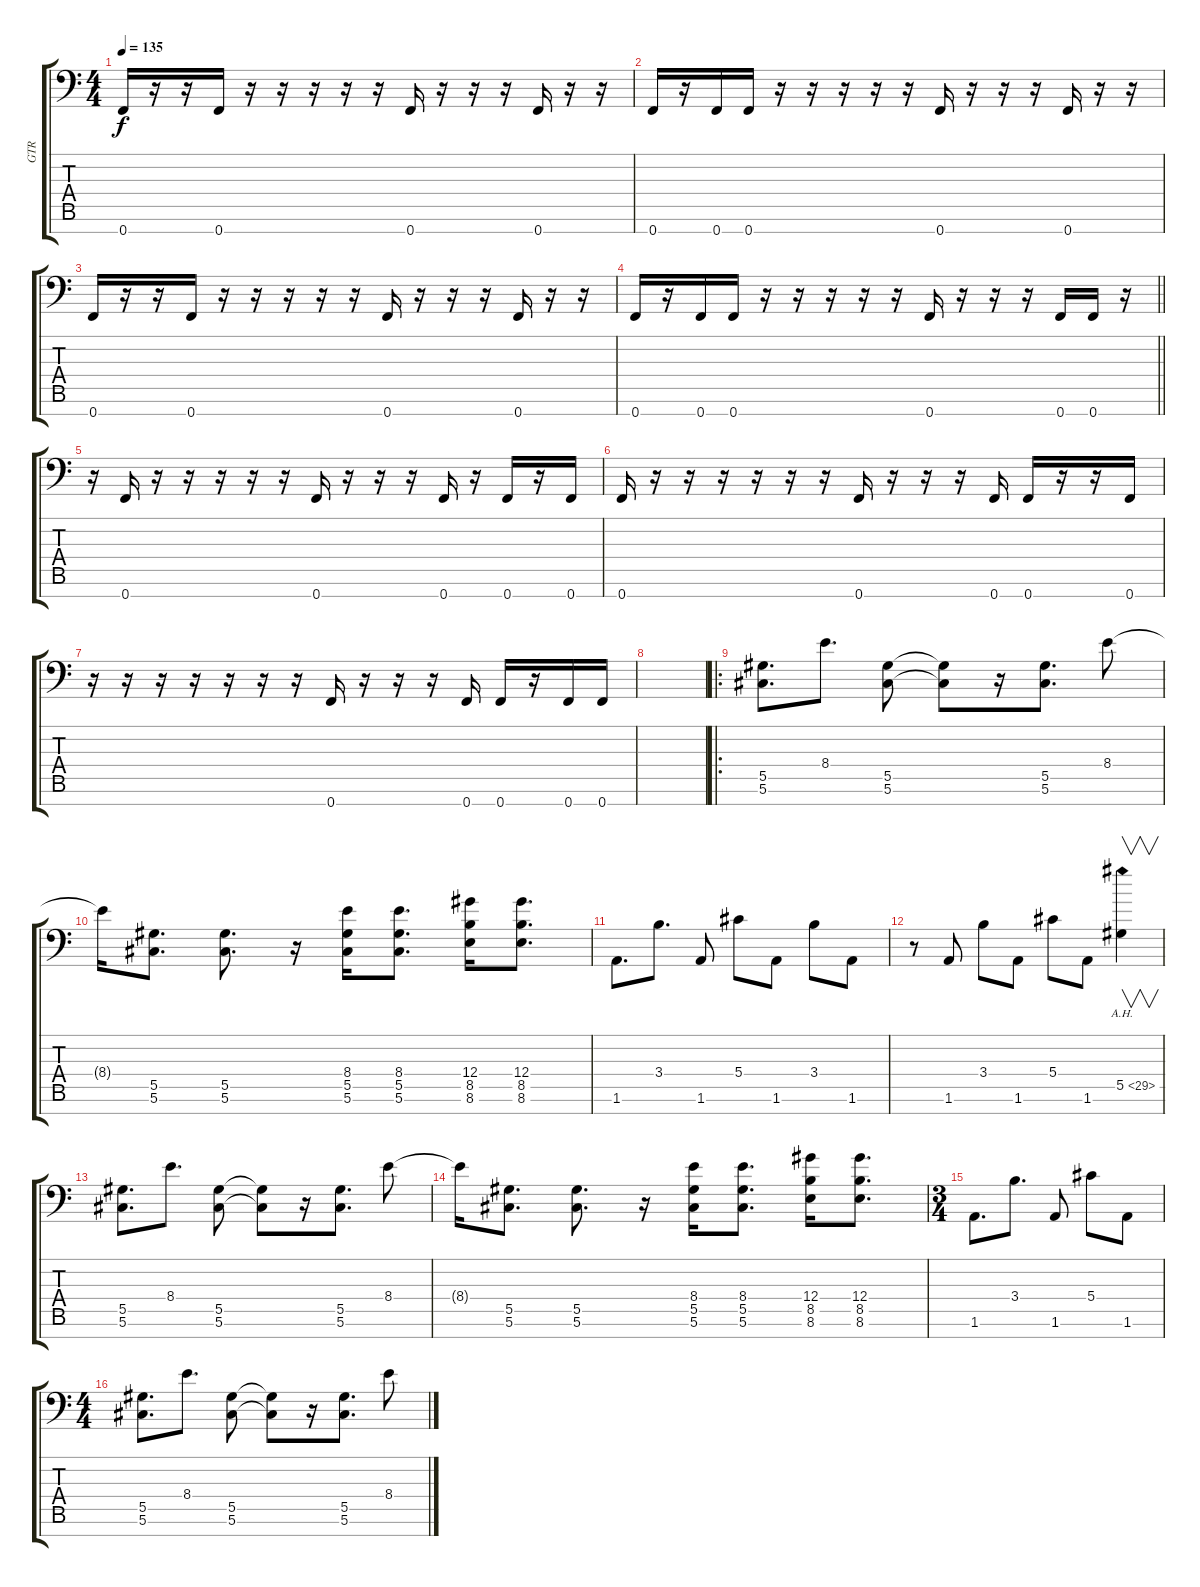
\track ("GTR" "GTR") {instrument distortionguitar}
\staff {score tabs}
\tuning (Bb3 Gb3 Db3 Ab2 Eb2 Ab1 F1) {hide}
\ts (4 4)
\tempo 135
\clef f4
\ks c
0.7.16{dy f} r.16 r.16 0.7.16 r.16 r.16 r.16 r.16 r.16 0.7.16 r.16 r.16 r.16 0.7.16 r.16 r.16 |
0.7.16 r.16 0.7.16 0.7.16 r.16 r.16 r.16 r.16 r.16 0.7.16 r.16 r.16 r.16 0.7.16 r.16 r.16 |
0.7.16 r.16 r.16 0.7.16 r.16 r.16 r.16 r.16 r.16 0.7.16 r.16 r.16 r.16 0.7.16 r.16 r.16 |
\barLineRight lightlight
0.7.16 r.16 0.7.16 0.7.16 r.16 r.16 r.16 r.16 r.16 0.7.16 r.16 r.16 r.16 0.7.16 0.7.16 r.16 |
r.16 0.7.16 r.16 r.16 r.16 r.16 r.16 0.7.16 r.16 r.16 r.16 0.7.16 r.16 0.7.16 r.16 0.7.16 |
0.7.16 r.16 r.16 r.16 r.16 r.16 r.16 0.7.16 r.16 r.16 r.16 0.7.16 0.7.16 r.16 r.16 0.7.16 |
r.16 r.16 r.16 r.16 r.16 r.16 r.16 0.7.16 r.16 r.16 r.16 0.7.16 0.7.16 r.16 0.7.16 0.7.16 |
|
\ro
(5.5 5.6).8{d} 8.4.8{d} (5.5 5.6).8 (5.5{t} 5.6{t}).8 r.16 (5.5 5.6).8{d} 8.4.8 |
8.4{t}.16 (5.5 5.6).8{d} (5.5 5.6).8{d} r.16 (8.4 5.5 5.6).16 (8.4 5.5 5.6).8{d} (12.4 8.5 8.6).16 (12.4 8.5 8.6).8{d} |
1.6.8{d} 3.4.8{d} 1.6.8 5.4.8 1.6.8 3.4.8 1.6.8 |
r.8 1.6.8 3.4.8 1.6.8 5.4.8 1.6.8 5.5{ah 24}.4{v} |
(5.5 5.6).8{d} 8.4.8{d} (5.5 5.6).8 (5.5{t} 5.6{t}).8 r.16 (5.5 5.6).8{d} 8.4.8 |
8.4{t}.16 (5.5 5.6).8{d} (5.5 5.6).8{d} r.16 (8.4 5.5 5.6).16 (8.4 5.5 5.6).8{d} (12.4 8.5 8.6).16 (12.4 8.5 8.6).8{d} |
\ts (3 4)
1.6.8{d} 3.4.8{d} 1.6.8 5.4.8 1.6.8 |
\ts (4 4)
(5.5 5.6).8{d} 8.4.8{d} (5.5 5.6).8 (5.5{t} 5.6{t}).8 r.16 (5.5 5.6).8{d} 8.4.8
